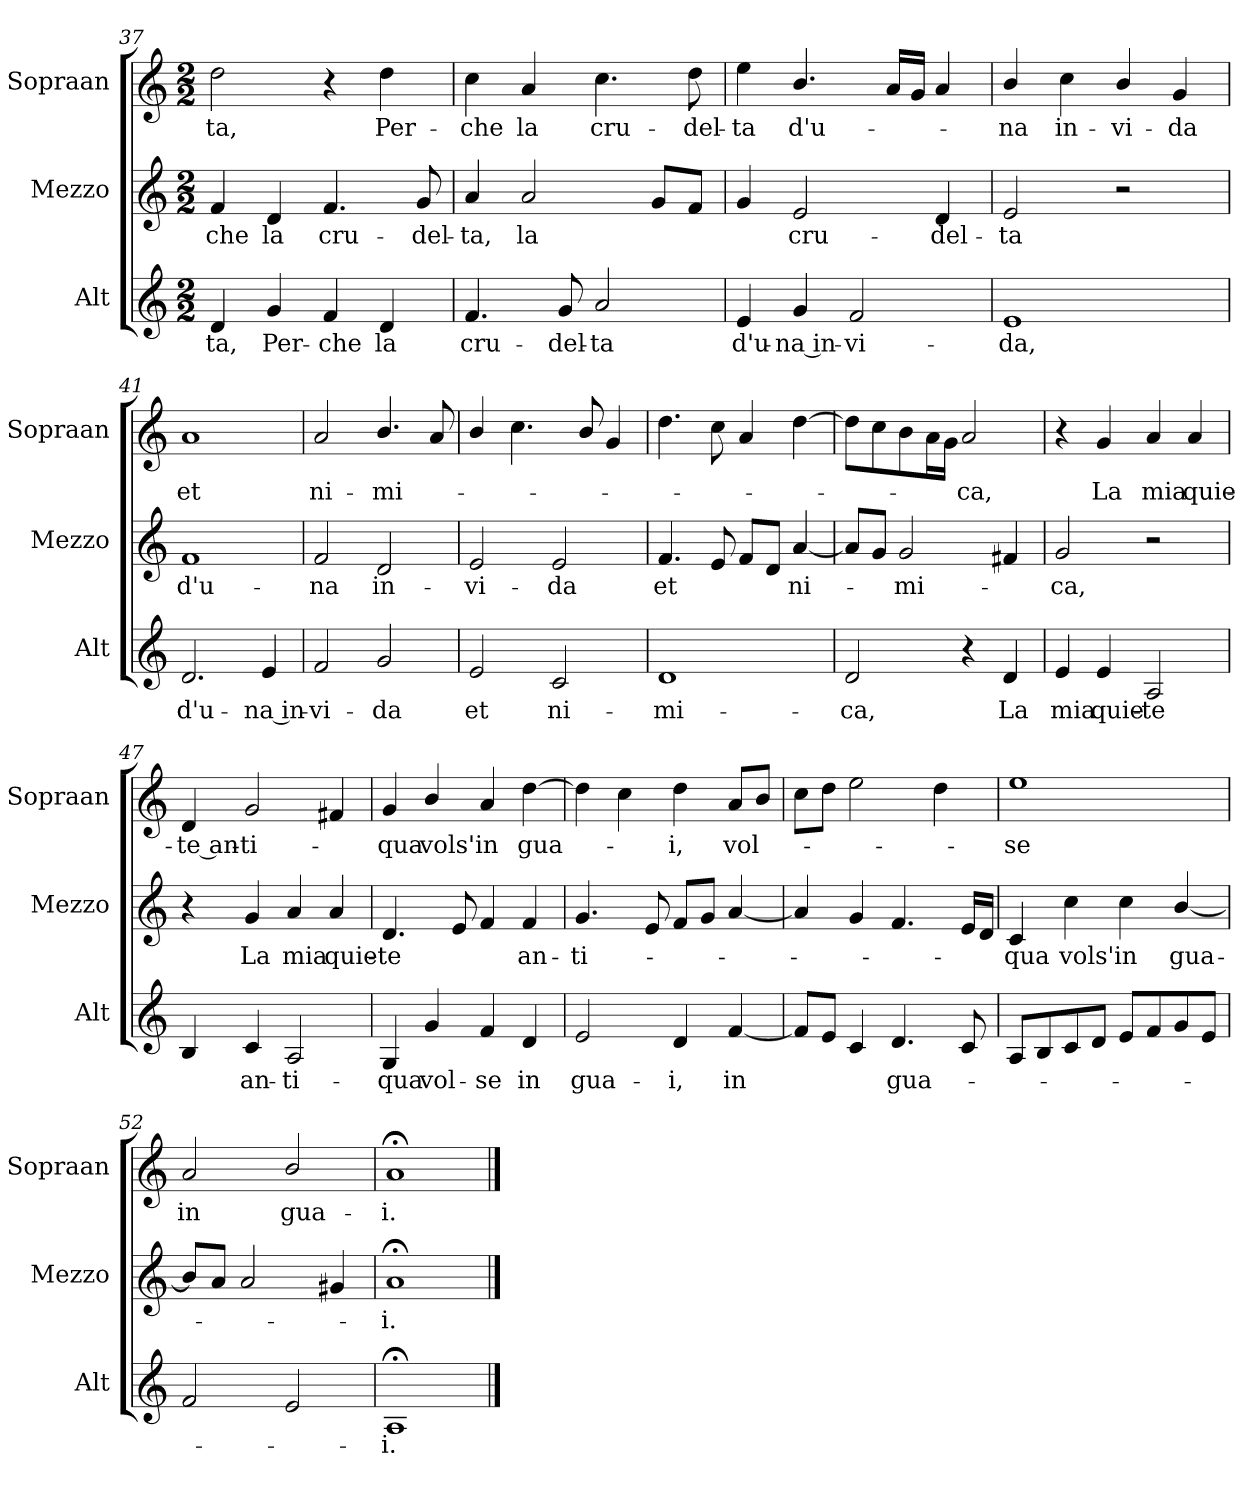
**kern	**text	**kern	**text	**kern	**text
*part3	*part3	*part2	*part2	*part1	*part1
*staff3	*staff3	*staff2	*staff2	*staff1	*staff1
*I"Alt	*	*I"Mezzo	*	*I"Sopraan	*
*I'Alt	*	*I'Mezzo	*	*I'Sopraan	*
*clefG2	*	*clefG2	*	*clefG2	*
*k[]	*	*k[]	*	*k[]	*
*C:	*	*C:	*	*C:	*
*M2/2	*	*M2/2	*	*M2/2	*
=37	=37	=37	=37	=37	=37
!	!LO:LY:b	!	!LO:LY:b	!	!LO:LY:b
4d/	-ta,	4f/	-che	2dd\	-ta,
!	!LO:LY:b	!	!LO:LY:b	!	!
4g/	Per-	4d/	la	.	.
!	!LO:LY:b	!	!LO:LY:b	!	!
4f/	-che	4.f/	cru-	4r	.
!	!LO:LY:b	!	!	!	!LO:LY:b
4d/	la	.	.	4dd\	Per-
!	!	!	!LO:LY:b	!	!
.	.	8g/	-del-	.	.
=38	=38	=38	=38	=38	=38
!	!LO:LY:b	!	!LO:LY:b	!	!LO:LY:b
4.f/	cru-	4a/	-ta,	4cc\	-che
!	!	!	!LO:LY:b	!	!LO:LY:b
.	.	2a/	la	4a/	la
!	!LO:LY:b	!	!	!	!
8g/	-del-	.	.	.	.
!	!LO:LY:b	!	!	!	!LO:LY:b
2a/	-ta	.	.	4.cc\	cru-
.	.	8g/L	.	.	.
!	!	!	!	!	!LO:LY:b
.	.	8f/J	.	8dd\	-del-
!!LO:PB:g=z
=39	=39	=39	=39	=39	=39
!	!LO:LY:b	!	!	!	!LO:LY:b
4e/	d'u-	4g/	.	4ee\	-ta
!	!LO:LY:b	!	!LO:LY:b	!	!LO:LY:b
4g/	-na in-	2e/	cru-	4.b/	d'u-
!	!LO:LY:b	!	!	!	!
2f/	-vi-	.	.	.	.
.	.	.	.	16a/LL	.
.	.	.	.	16g/JJ	.
!	!	!	!LO:LY:b	!	!
.	.	4d/	-del-	4a/	.
=40	=40	=40	=40	=40	=40
!	!LO:LY:b	!	!LO:LY:b	!	!LO:LY:b
1e	-da,	2e/	-ta	4b/	-na
!	!	!	!	!	!LO:LY:b
.	.	.	.	4cc\	in-
!	!	!	!	!	!LO:LY:b
.	.	2r	.	4b/	-vi-
!	!	!	!	!	!LO:LY:b
.	.	.	.	4g/	-da
=41	=41	=41	=41	=41	=41
!	!LO:LY:b	!	!LO:LY:b	!	!LO:LY:b
2.d/	d'u-	1f	d'u-	1a	et
!	!LO:LY:b	!	!	!	!
4e/	-na in-	.	.	.	.
=42	=42	=42	=42	=42	=42
!	!LO:LY:b	!	!LO:LY:b	!	!LO:LY:b
2f/	-vi-	2f/	-na	2a/	ni-
!	!LO:LY:b	!	!LO:LY:b	!	!LO:LY:b
2g/	-da	2d/	in-	4.b/	-mi-
.	.	.	.	8a/	.
=43	=43	=43	=43	=43	=43
!	!LO:LY:b	!	!LO:LY:b	!	!
2e/	et	2e/	-vi-	4b/	.
.	.	.	.	4.cc\	.
!	!LO:LY:b	!	!LO:LY:b	!	!
2c/	ni-	2e/	-da	.	.
.	.	.	.	8b/	.
.	.	.	.	4g/	.
!!LO:LB:g=z
=44	=44	=44	=44	=44	=44
!	!LO:LY:b	!	!LO:LY:b	!	!
1d	-mi-	4.f/	et	4.dd\	.
.	.	8e/	.	8cc\	.
.	.	8f/L	.	4a/	.
.	.	8d/J	.	.	.
!	!	!	!LO:LY:b	!	!
.	.	[4a/	ni-	[4dd\	.
=45	=45	=45	=45	=45	=45
!	!LO:LY:b	!	!	!	!
2d/	-ca,	8a/L]	.	8dd\L]	.
.	.	8g/J	.	8cc\	.
!	!	!	!LO:LY:b	!	!
.	.	2g/	-mi-	8b\	.
.	.	.	.	16a\L	.
.	.	.	.	16g\JJ	.
!	!	!	!	!	!LO:LY:b
4r	.	.	.	2a/	-ca,
!	!LO:LY:b	!	!	!	!
4d/	La	4f#X/	.	.	.
=46	=46	=46	=46	=46	=46
!	!LO:LY:b	!	!LO:LY:b	!	!
4e/	mia	2g/	-ca,	4r	.
!	!LO:LY:b	!	!	!	!LO:LY:b
4e/	quie-	.	.	4g/	La
!	!LO:LY:b	!	!	!	!LO:LY:b
2A/	-te	2r	.	4a/	mia
!	!	!	!	!	!LO:LY:b
.	.	.	.	4a/	quie-
=47	=47	=47	=47	=47	=47
!	!	!	!	!	!LO:LY:b
4B/	.	4r	.	4d/	-te an-
!	!LO:LY:b	!	!LO:LY:b	!	!LO:LY:b
4c/	an-	4g/	La	2g/	-ti-
!	!LO:LY:b	!	!LO:LY:b	!	!
2A/	-ti-	4a/	mia	.	.
!	!	!	!LO:LY:b	!	!
.	.	4a/	quie-	4f#X/	.
=48	=48	=48	=48	=48	=48
!	!LO:LY:b	!	!LO:LY:b	!	!LO:LY:b
4G/	-qua	4.d/	-te	4g/	-qua
!	!LO:LY:b	!	!	!	!LO:LY:b
4g/	vol-	.	.	4b/	vols'
.	.	8e/	.	.	.
!	!LO:LY:b	!	!	!	!LO:LY:b
4f/	-se	4f/	.	4a/	in
!	!LO:LY:b	!	!LO:LY:b	!	!LO:LY:b
4d/	in	4f/	an-	[4dd\	gua-
!!LO:LB:g=z
=49	=49	=49	=49	=49	=49
!	!LO:LY:b	!	!LO:LY:b	!	!
2e/	gua-	4.g/	-ti-	4dd\]	.
.	.	.	.	4cc\	.
.	.	8e/	.	.	.
!	!LO:LY:b	!	!	!	!LO:LY:b
4d/	-i,	8f/L	.	4dd\	-i,
.	.	8g/J	.	.	.
!	!LO:LY:b	!	!	!	!LO:LY:b
[4f/	in	[4a/	.	8a/L	vol-
.	.	.	.	8b/J	.
=50	=50	=50	=50	=50	=50
8f/L]	.	4a/]	.	8cc\L	.
8e/J	.	.	.	8dd\J	.
4c/	.	4g/	.	2ee\	.
!	!LO:LY:b	!	!	!	!
4.d/	gua-	4.f/	.	.	.
.	.	.	.	4dd\	.
8c/	.	16e/LL	.	.	.
.	.	16d/JJ	.	.	.
=51	=51	=51	=51	=51	=51
!	!	!	!LO:LY:b	!	!LO:LY:b
8A/L	.	4c/	-qua	1ee	-se
8B/	.	.	.	.	.
!	!	!	!LO:LY:b	!	!
8c/	.	4cc\	vols'	.	.
8d/J	.	.	.	.	.
!	!	!	!LO:LY:b	!	!
8e/L	.	4cc\	in	.	.
8f/	.	.	.	.	.
!	!	!	!LO:LY:b	!	!
8g/	.	[4b/	gua-	.	.
8e/J	.	.	.	.	.
=52	=52	=52	=52	=52	=52
!	!	!	!	!	!LO:LY:b
2f/	.	8b/L]	.	2a/	in
.	.	8a/J	.	.	.
.	.	2a/	.	.	.
!	!	!	!	!	!LO:LY:b
2e/	.	.	.	2b/	gua-
.	.	4g#X/	.	.	.
=53	=53	=53	=53	=53	=53
!	!LO:LY:b	!	!LO:LY:b	!	!LO:LY:b
1A;	-i.	1a;	-i.	1a;	-i.
==	==	==	==	==	==
*-	*-	*-	*-	*-	*-
